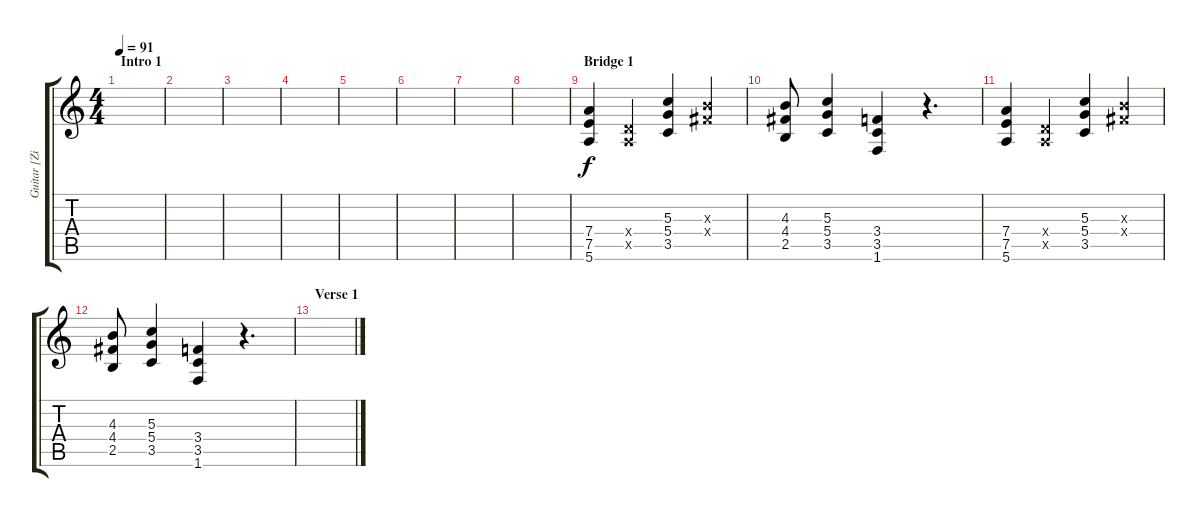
\track ("Guitar [Zim Zum]" "Guitar [Zi") {instrument distortionguitar}
\staff {score tabs}
\tuning (E4 B3 G3 D3 A2 E2) {hide}
\ts (4 4)
\section ("" "Intro 1")
\tempo 91
\clef g2
\ks c
|
|
|
|
|
|
|
|
\section ("" "Bridge 1")
(7.4 7.5 5.6).4 (0.4{x} 0.5{x}).4 (5.3 5.4 3.5).4 (4.3{x} 4.4{x}).4 |
(4.3 4.4 2.5).8 (5.3 5.4 3.5).4 (3.4 3.5 1.6).4 r.4{d} |
(7.4 7.5 5.6).4 (0.4{x} 0.5{x}).4 (5.3 5.4 3.5).4 (4.3{x} 4.4{x}).4 |
(4.3 4.4 2.5).8 (5.3 5.4 3.5).4 (3.4 3.5 1.6).4 r.4{d} |
\section ("" "Verse 1")
